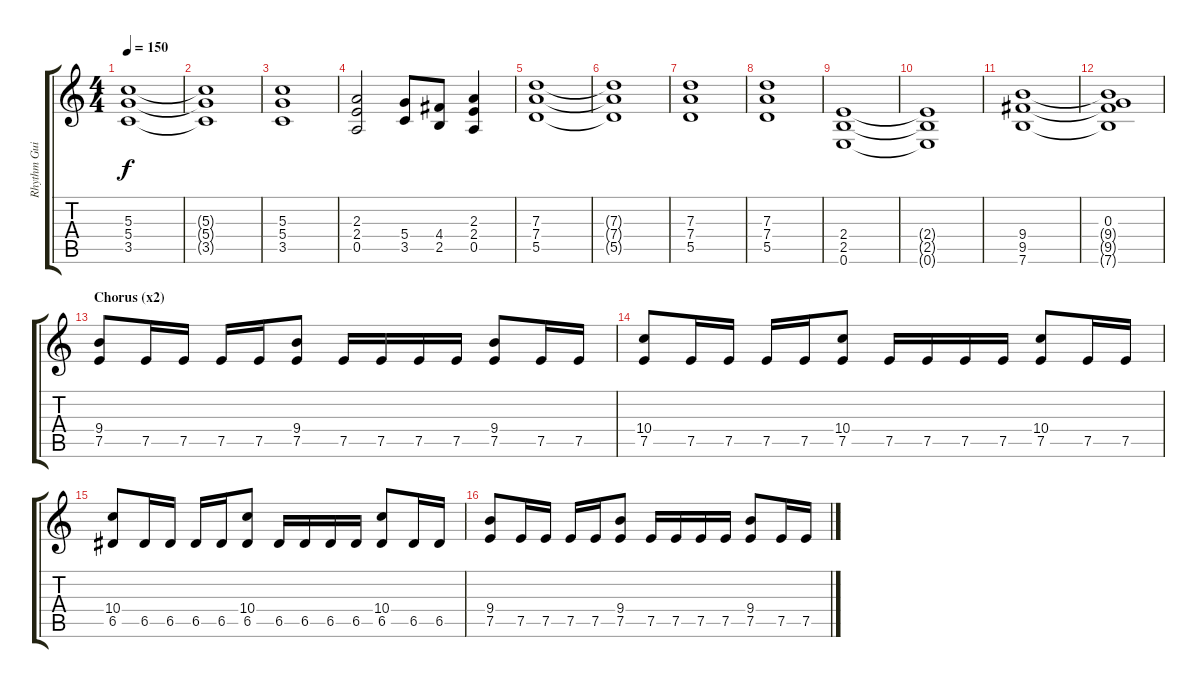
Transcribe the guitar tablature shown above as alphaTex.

\track ("Rhythm Guitar" "Rhythm Gui") {instrument distortionguitar}
\staff {score tabs}
\tuning (E4 B3 G3 D3 A2 E2) {hide}
\ts (4 4)
\tempo 150
\clef g2
\ks c
(5.3 5.4 3.5).1{dy f} |
(5.3{t} 5.4{t} 3.5{t}).1 |
(5.3 5.4 3.5).1 |
(2.3 2.4 0.5).2 (5.4 3.5).8 (4.4 2.5).8 (2.3 2.4 0.5).4 |
(7.3 7.4 5.5).1 |
(7.3{t} 7.4{t} 5.5{t}).1 |
(7.3 7.4 5.5).1 |
(7.3 7.4 5.5).1 |
(2.4 2.5 0.6).1 |
(2.4{t} 2.5{t} 0.6{t}).1 |
(9.4 9.5 7.6).1 |
(0.3 9.4{t} 9.5{t} 7.6{t}).1 |
\section ("" "Chorus (x2)")
(9.4 7.5).8 7.5.16 7.5.16 7.5.16 7.5.16 (9.4 7.5).8 7.5.16 7.5.16 7.5.16 7.5.16 (9.4 7.5).8 7.5.16 7.5.16 |
(10.4 7.5).8 7.5.16 7.5.16 7.5.16 7.5.16 (10.4 7.5).8 7.5.16 7.5.16 7.5.16 7.5.16 (10.4 7.5).8 7.5.16 7.5.16 |
(10.4 6.5).8 6.5.16 6.5.16 6.5.16 6.5.16 (10.4 6.5).8 6.5.16 6.5.16 6.5.16 6.5.16 (10.4 6.5).8 6.5.16 6.5.16 |
(9.4 7.5).8 7.5.16 7.5.16 7.5.16 7.5.16 (9.4 7.5).8 7.5.16 7.5.16 7.5.16 7.5.16 (9.4 7.5).8 7.5.16 7.5.16
